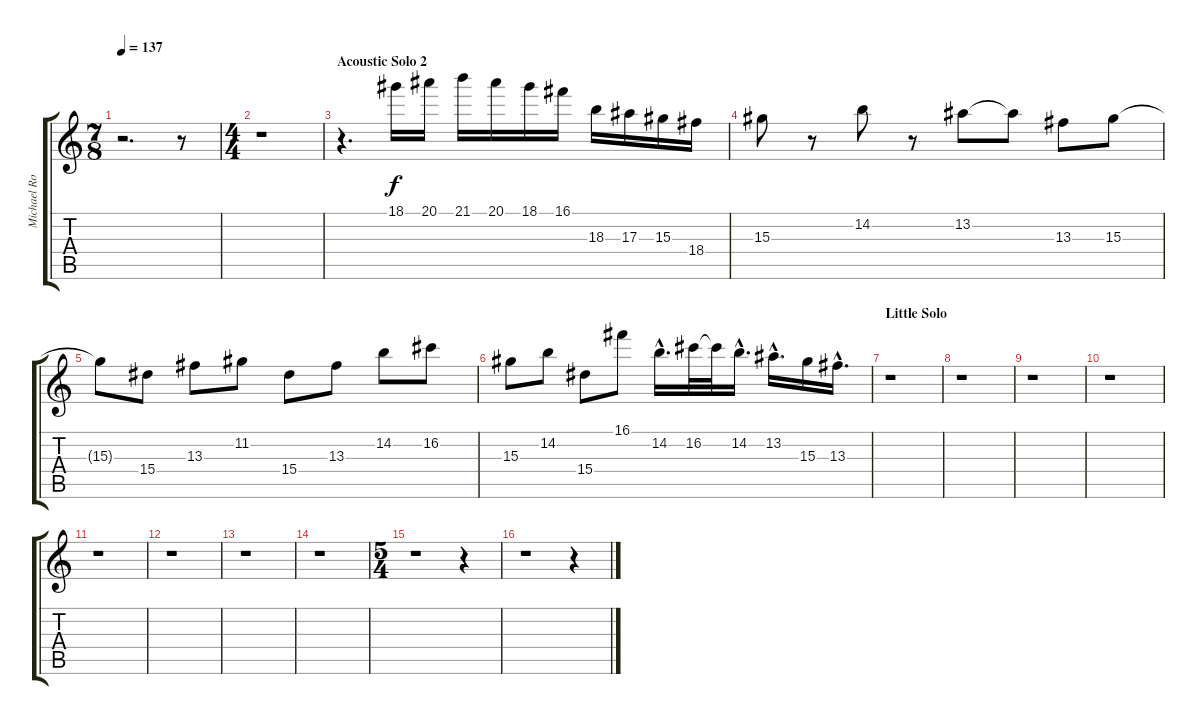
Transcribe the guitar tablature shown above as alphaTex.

\track ("Michael Romeo Acoustic" "Michael Ro") {instrument acousticguitarsteel}
\staff {score tabs}
\tuning (D4 A3 F3 C3 G2 D2) {hide}
\ts (7 8)
\tempo 137
\clef g2
\ks c
r.2{d dy f} r.8 |
\ts (4 4)
r.1 |
\section ("" "Acoustic Solo 2")
r.4{d} 18.1.16 20.1.16 21.1.16 20.1.16 18.1.16 16.1.16 18.3.16 17.3.16 15.3.16 18.4.16 |
15.3.8 r.8 14.2.8 r.8 13.2.8 13.2{t}.8 13.3.8 15.3.8 |
15.3{t}.8 15.4.8 13.3.8 11.2.8 15.4.8 13.3.8 14.2.8 16.2.8 |
15.3.8 14.2.8 15.4.8 16.1.8 14.2{hac}.16{d} 16.2.32 16.2{t}.32 14.2{hac}.16{d} 13.2{hac}.16{d} 15.3.16 13.3{hac}.16{d} |
\section ("" "Little Solo")
r.1 |
r.1 |
r.1 |
r.1 |
r.1 |
r.1 |
r.1 |
r.1 |
\ts (5 4)
r.1 r.4 |
r.1 r.4
